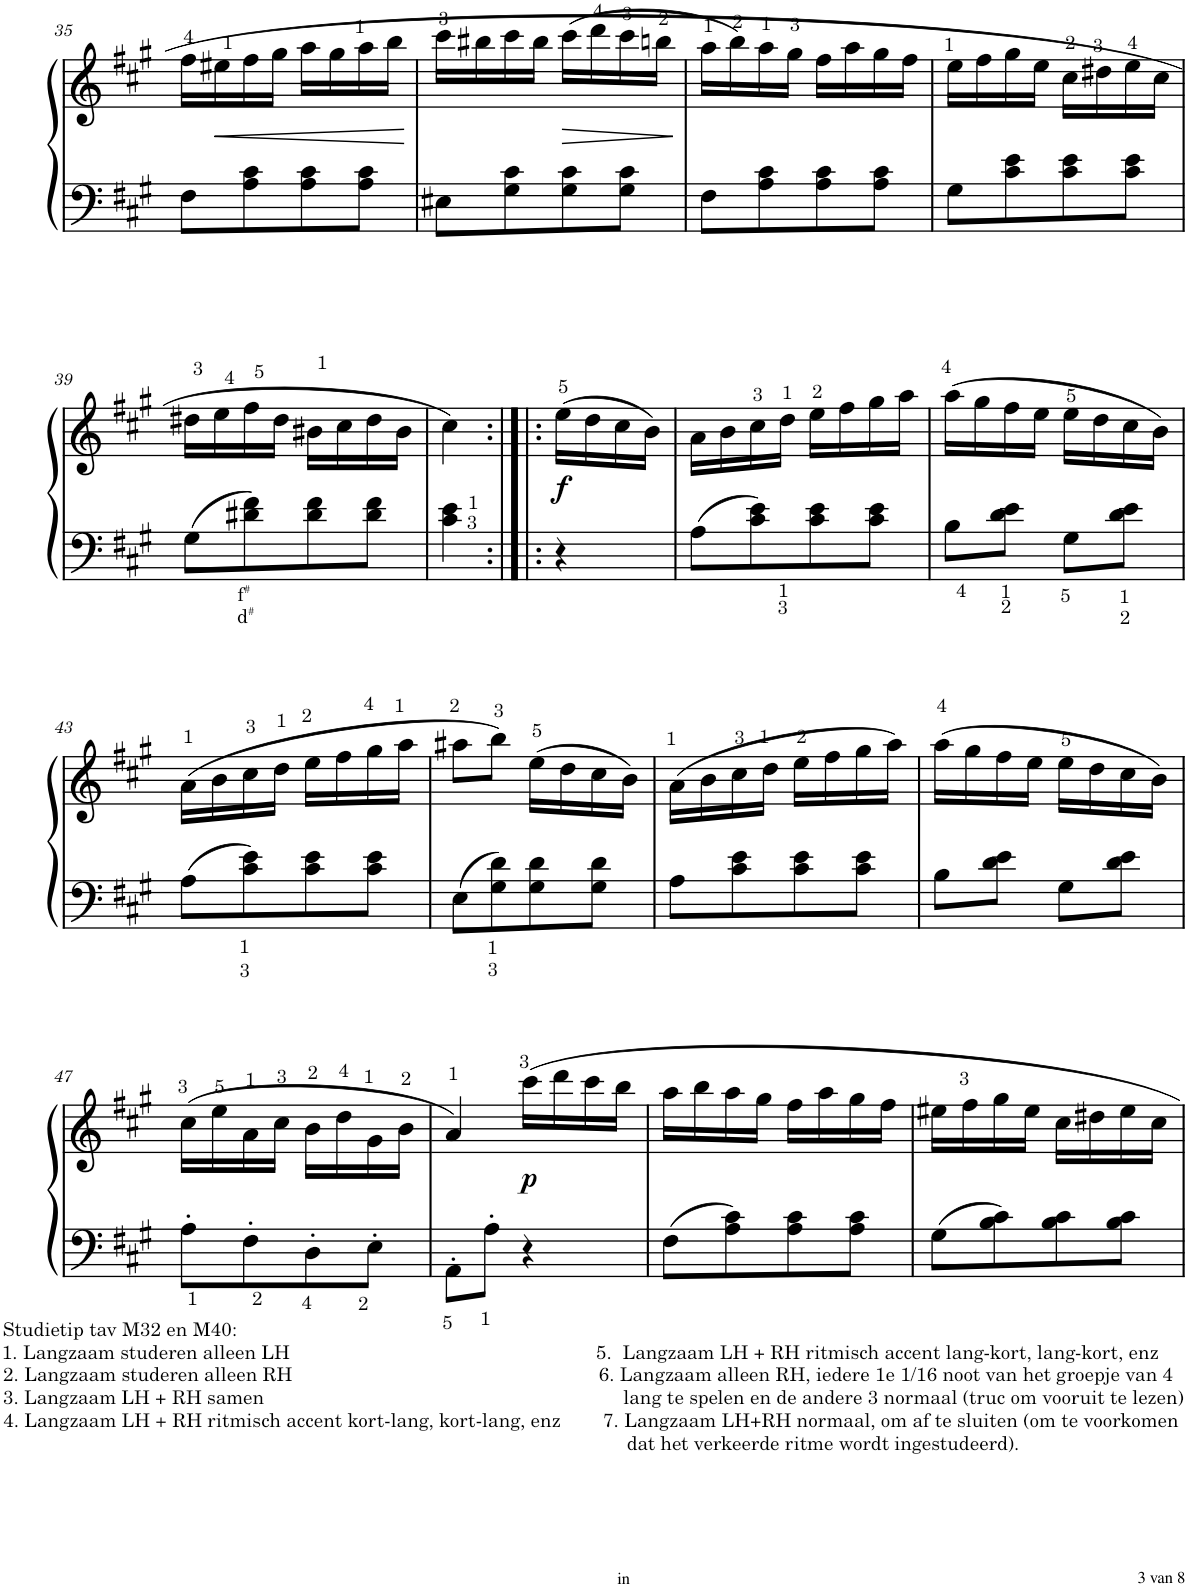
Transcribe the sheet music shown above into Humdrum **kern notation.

**kern	**kern	**dynam
*part1	*part1	*part1
*staff2	*staff1	*staff1/2
*I"Piano	*	*
*I'Pno	*	*
!!LO:PB:g=z
*clefF4	*clefG2	*
*k[f#c#g#]	*k[f#c#g#]	*
*M2/4	*M2/4	*
=35	=35	=35
8F#\L	16ff#\LL	.
!	!	!LO:HP:b
.	16ee#X\	<
8A\ 8c#\	16ff#\	.
.	16gg#\JJ	.
8A\ 8c#\	16aa\LL	.
.	16gg#\	.
8A\ 8c#\J	16aa\	.
.	16bb\JJ	.
.	.	[
=36	=36	=36
8E#X\L	16ccc#\LL	.
.	16bb#X\	.
8G#\ 8c#\	16ccc#\	.
.	16bb#\JJ	.
!	!	!LO:HP:b
8G#\ 8c#\	(16ccc#\LL	>
.	16ddd\	.
8G#\ 8c#\J	16ccc#\	.
.	16bbn\JJ	.
.	.	]
=37	=37	=37
8F#\L	16aa\LL	.
.	16bb\)	.
8A\ 8c#\	16aa\	.
.	16gg#\JJ	.
8A\ 8c#\	16ff#\LL	.
.	16aa\	.
8A\ 8c#\J	16gg#\	.
.	16ff#\JJ	.
=38	=38	=38
8G#\L	16ee\LL	.
.	16ff#\	.
8c#\ 8e\	16gg#\	.
.	16ee\JJ	.
8c#\ 8e\	16cc#\LL	.
.	16dd#X\	.
8c#\ 8e\J	16ee\	.
.	16cc#\JJ	.
!!LO:LB:g=z
=39	=39	=39
8G#\L	16dd#X\LL	.
.	16ee\	.
!LO:TX:b:t=f	!	!
!LO:TX:b:t=#	!	!
!LO:TX:b:t=d	!	!
!LO:TX:b:t=#	!	!
8d#X\ 8f#\	16ff#\	.
.	16dd#\JJ	.
8d#\ 8f#\	16b#X\LL	.
.	16cc#\	.
8d#\ 8f#\J	16dd#\	.
.	16b#\JJ	.
=40	=40	=40
4c#\ 4e\	4cc#\	.
=40:|!|:	=40:|!|:	=40:|!|:
!	!	!LO:DY:b
4r	(16ee\LL	f
.	16dd\	.
.	16cc#\	.
.	16b\JJ)	.
=41	=41	=41
8A\L	16a\LL	.
.	16b\	.
8c#\ 8e\	16cc#\	.
.	16dd\JJ	.
8c#\ 8e\	16ee\LL	.
.	16ff#\	.
8c#\ 8e\J	16gg#\	.
.	16aa\JJ	.
=42	=42	=42
8B\L	(16aa\LL	.
.	16gg#\	.
8d\ 8e\J	16ff#\	.
.	16ee\JJ	.
8G#\L	16ee\LL	.
.	16dd\	.
8d\ 8e\J	16cc#\	.
.	16b\JJ)	.
!!LO:LB:g=z
=43	=43	=43
8A\L	(16a\LL	.
.	16b\	.
8c#\ 8e\	16cc#\	.
.	16dd\JJ	.
8c#\ 8e\	16ee\LL	.
.	16ff#\	.
8c#\ 8e\J	16gg#\	.
.	16aa\JJ	.
=44	=44	=44
8E\L	8aa#X\L	.
8G#\ 8d\	8bb\J)	.
8G#\ 8d\	(16ee\LL	.
.	16dd\	.
8G#\ 8d\J	16cc#\	.
.	16b\JJ)	.
=45	=45	=45
8A\L	(16a\LL	.
.	16b\	.
8c#\ 8e\	16cc#\	.
.	16dd\JJ	.
8c#\ 8e\	16ee\LL	.
.	16ff#\	.
8c#\ 8e\J	16gg#\	.
.	16aa\JJ)	.
=46	=46	=46
8B\L	(16aa\LL	.
.	16gg#\	.
8d\ 8e\J	16ff#\	.
.	16ee\JJ	.
8G#\L	16ee\LL	.
.	16dd\	.
8d\ 8e\J	16cc#\	.
.	16b\JJ)	.
!!LO:LB:g=z
=47	=47	=47
!LO:TX:b:t=Studietip tav M32 en M40&colon;	!	!
!LO:TX:b:t=1. Langzaam studeren alleen LH                                                          5.  Langzaam LH + RH ritmisch accent lang-kort, lang-kort, enz	!	!
!LO:TX:b:t=2. Langzaam studeren alleen RH                                                          6. Langzaam alleen RH, iedere 1e 1/16 noot van het groepje van 4	!	!
!LO:TX:b:t=3. Langzaam LH + RH samen                                                                    lang te spelen en de andere 3 normaal (truc om vooruit te lezen)	!	!
!LO:TX:b:t=4. Langzaam LH + RH ritmisch accent kort-lang, kort-lang, enz        7. Langzaam LH+RH normaal, om af te sluiten (om te voorkomen	!	!
!LO:TX:b:t=dat het verkeerde ritme wordt ingestudeerd).	!	!
8A'\L	(16cc#\LL	.
.	16ee\	.
8F#'\	16a\	.
.	16cc#\JJ	.
8D'\	16b\LL	.
.	16dd\	.
8E'\J	16g#\	.
.	16b\JJ	.
=48	=48	=48
8AA'\L	4a/)	.
8A'\J	.	.
!	!	!LO:DY:b
4r	16ccc#\LL	p
.	16ddd\	.
.	16ccc#\	.
.	16bb\JJ	.
=49	=49	=49
8F#\L	16aa\LL	.
.	16bb\	.
8A\ 8c#\	16aa\	.
.	16gg#\JJ	.
8A\ 8c#\	16ff#\LL	.
.	16aa\	.
8A\ 8c#\J	16gg#\	.
.	16ff#\JJ	.
=50	=50	=50
8G#\L	16ee#X\LL	.
.	16ff#\	.
8B\ 8c#\	16gg#\	.
.	16ee#\JJ	.
8B\ 8c#\	16cc#\LL	.
.	16dd#X\	.
8B\ 8c#\J	16ee#\	.
.	16cc#\JJ	.
=	=	=
*-	*-	*-
